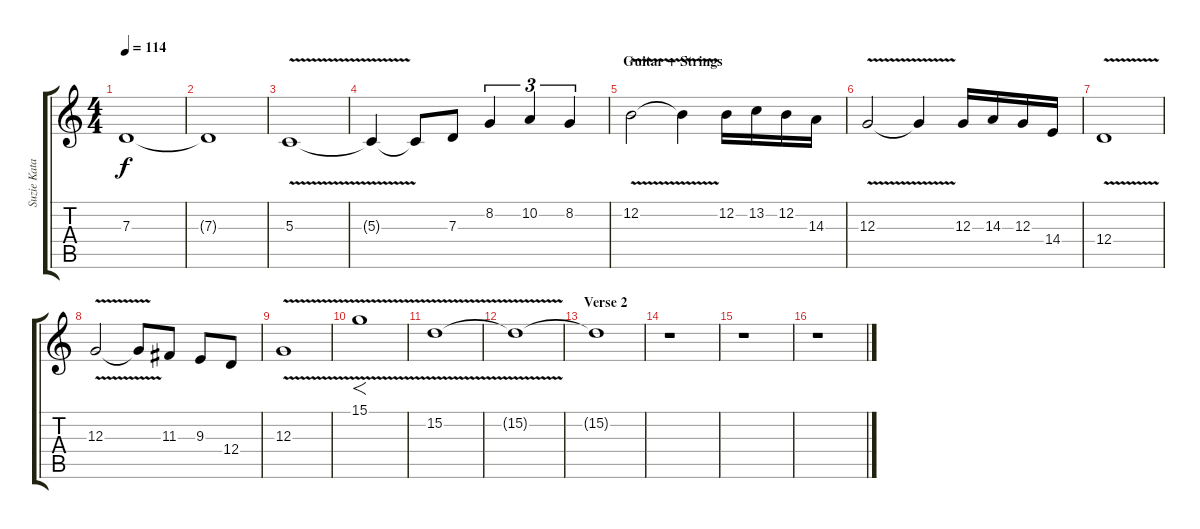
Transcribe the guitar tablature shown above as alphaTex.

\track ("Suzie Katayama" "Suzie Kata") {instrument violin}
\staff {score tabs}
\tuning (E4 B3 G3 D3 A2 E2) {hide}
\ts (4 4)
\tempo 114
\clef g2
\ks c
7.3{t}.1{dy f} |
7.3{t}.1 |
5.3{v}.1{volume 10} |
5.3{t}.4 5.3{t}.8 7.3.8 8.2.4{tu (3 2)} 10.2.4{tu (3 2)} 8.2.4{tu (3 2)} |
\section ("" "Guitar + Strings")
12.2{v}.2 12.2{t}.4 12.2.16 13.2.16 12.2.16 14.3.16 |
12.3{v}.2 12.3{t}.4 12.3.16 14.3.16 12.3.16 14.4.16 |
12.4{v}.1 |
12.3{v}.2 12.3{t}.8 11.3.8 9.3.8 12.4.8 |
12.3{v}.1 |
15.1{v}.1{f} |
15.2{v}.1 |
15.2{t}.1 |
\section ("" "Verse 2")
15.2{t}.1 |
r.1 |
r.1 |
r.1
